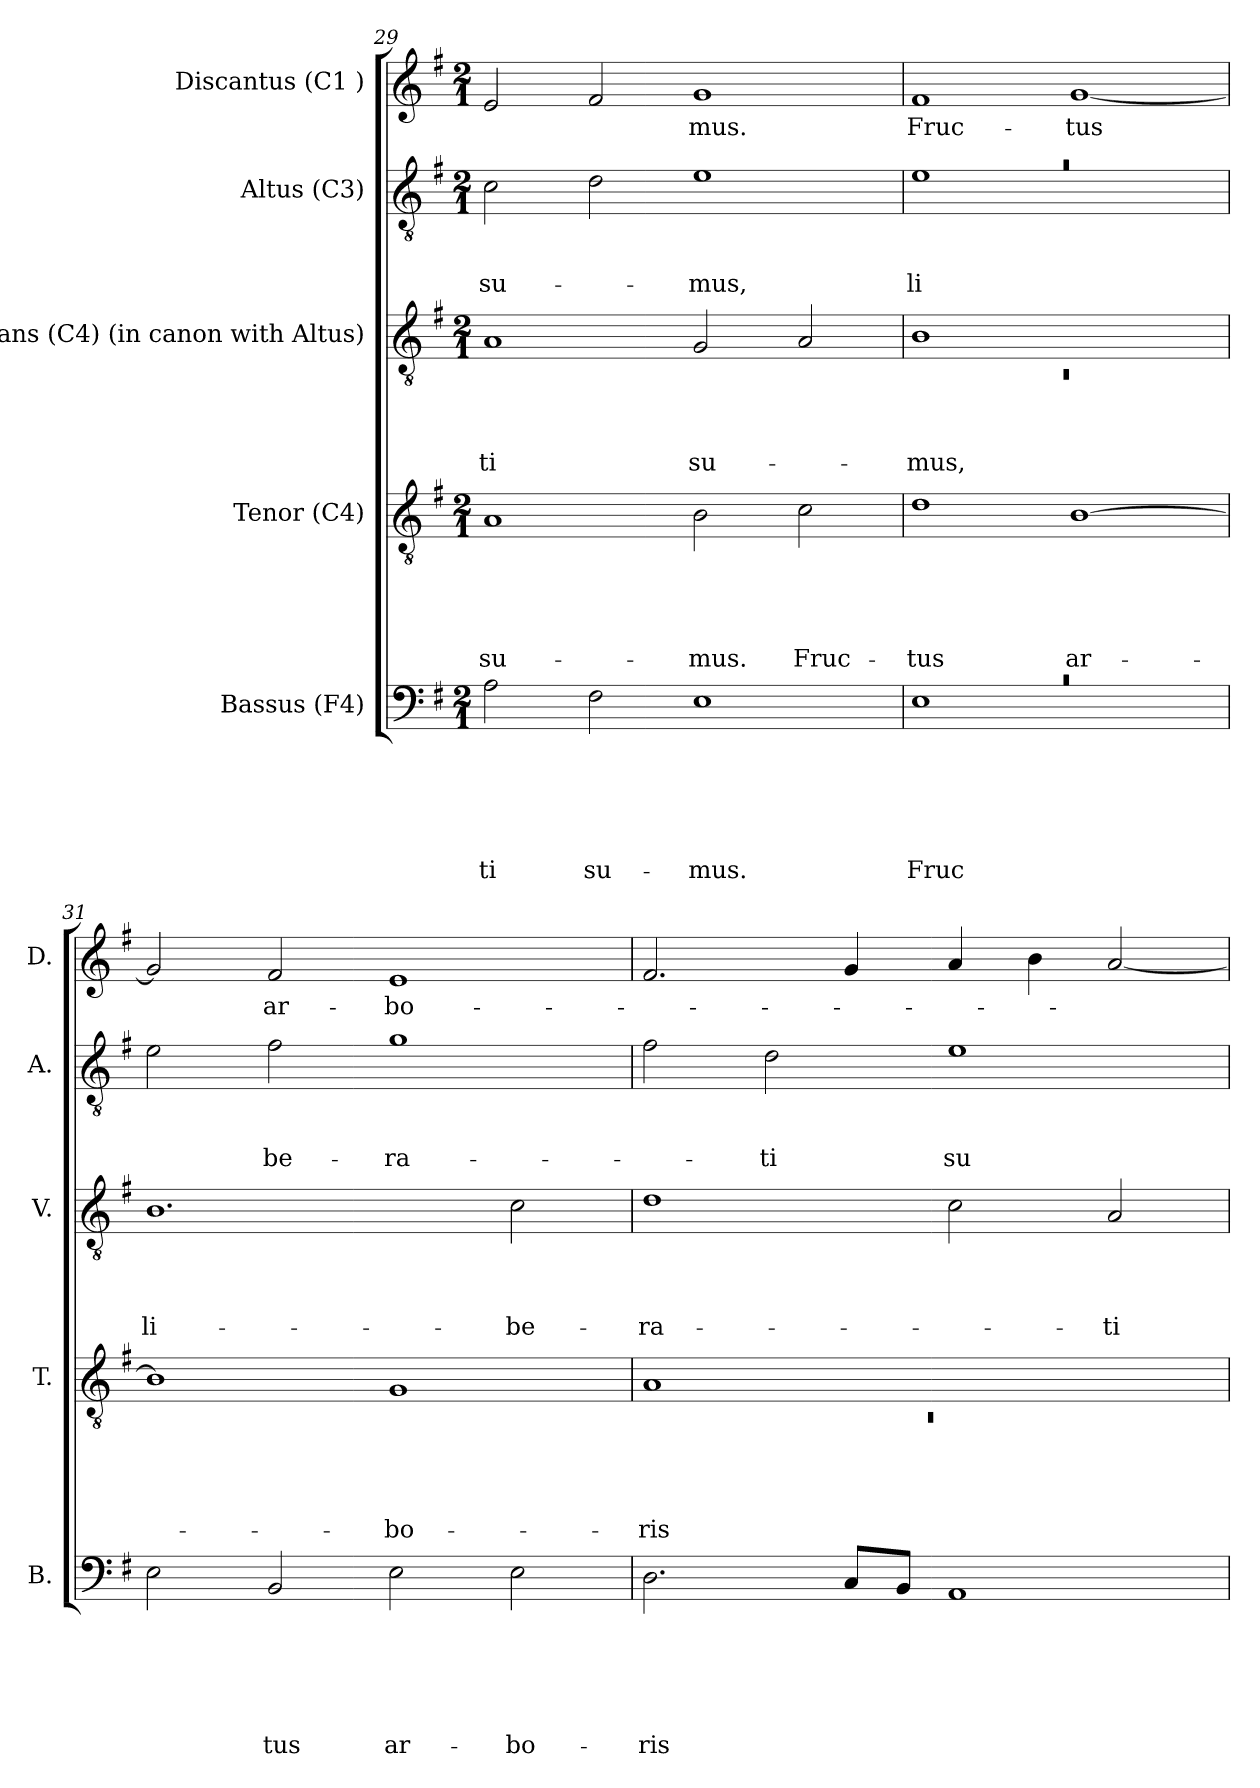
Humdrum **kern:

**kern	**text	**text	**text	**text	**text	**text	**kern	**text	**text	**text	**text	**text	**kern	**text	**text	**text	**text	**kern	**text	**text	**text	**kern	**text
*part5	*part5	*part5	*part5	*part5	*part5	*part5	*part4	*part4	*part4	*part4	*part4	*part4	*part3	*part3	*part3	*part3	*part3	*part2	*part2	*part2	*part2	*part1	*part1
*staff5	*staff5	*staff5	*staff5	*staff5	*staff5	*staff5	*staff4	*staff4	*staff4	*staff4	*staff4	*staff4	*staff3	*staff3	*staff3	*staff3	*staff3	*staff2	*staff2	*staff2	*staff2	*staff1	*staff1
*I"Bassus (F4)	*	*	*	*	*	*	*I"Tenor (C4)	*	*	*	*	*	*I"Vagans (C4) (in canon with Altus)	*	*	*	*	*I"Altus (C3)	*	*	*	*I"Discantus (C1 )	*
*I'B.	*	*	*	*	*	*	*I'T.	*	*	*	*	*	*I'V.	*	*	*	*	*I'A.	*	*	*	*I'D.	*
*clefF4	*	*	*	*	*	*	*clefGv2	*	*	*	*	*	*clefGv2	*	*	*	*	*clefGv2	*	*	*	*clefG2	*
*k[f#]	*	*	*	*	*	*	*k[f#]	*	*	*	*	*	*k[f#]	*	*	*	*	*k[f#]	*	*	*	*k[f#]	*
*G:	*	*	*	*	*	*	*G:	*	*	*	*	*	*G:	*	*	*	*	*G:	*	*	*	*G:	*
*M2/1	*	*	*	*	*	*	*M2/1	*	*	*	*	*	*M2/1	*	*	*	*	*M2/1	*	*	*	*M2/1	*
=29	=29	=29	=29	=29	=29	=29	=29	=29	=29	=29	=29	=29	=29	=29	=29	=29	=29	=29	=29	=29	=29	=29	=29
!	!	!	!	!	!	!LO:LY:b	!	!	!	!	!	!LO:LY:b	!	!	!	!	!LO:LY:b	!	!	!	!LO:LY:b	!	!
2A\	.	.	.	.	.	-ti	1A	.	.	.	.	su-	1A	.	.	.	-ti	2c\	.	.	su-	2e/	.
!	!	!	!	!	!	!LO:LY:b	!	!	!	!	!	!	!	!	!	!	!	!	!	!	!	!	!
2F#\	.	.	.	.	.	su-	.	.	.	.	.	.	.	.	.	.	.	2d\	.	.	.	2f#/	.
!	!	!	!	!	!	!LO:LY:b	!	!	!	!	!	!LO:LY:b	!	!	!	!	!LO:LY:b	!	!	!	!LO:LY:b	!	!LO:LY:b
1E	.	.	.	.	.	-mus.	2B\	.	.	.	.	-mus.	2G/	.	.	.	su-	1e	.	.	-mus,	1g	-mus.
!	!	!	!	!	!	!	!	!	!	!	!	!LO:LY:b	!	!	!	!	!	!	!	!	!	!	!
.	.	.	.	.	.	.	2c\	.	.	.	.	Fruc-	2A/	.	.	.	.	.	.	.	.	.	.
=30	=30	=30	=30	=30	=30	=30	=30	=30	=30	=30	=30	=30	=30	=30	=30	=30	=30	=30	=30	=30	=30	=30	=30
*	*	*	*	*	*	*	*	*	*	*	*	*	*^	*	*	*	*	*	*	*	*	*	*
!LO:N:vis=1	!	!	!	!	!	!LO:LY:b	!	!	!	!	!	!LO:LY:b	!	!LO:N:vis=1	!	!	!	!LO:LY:b	!LO:N:vis=1	!	!	!LO:LY:b:rj	!	!LO:LY:b
*^	*	*	*	*	*	*	*	*	*	*	*	*	*	*	*	*	*	*	*^	*	*	*	*	*
0rc	1E	.	.	.	.	.	Fruc-	1d	.	.	.	.	-tus	1B	0rC	.	.	.	-mus,	0ra	1e	.	.	li-	1f#	Fruc-
!	!	!	!	!	!	!	!	!	!	!	!	!	!LO:LY:b	!	!	!	!	!	!	!	!	!	!	!	!	!LO:LY:b
.	1ryy	.	.	.	.	.	.	[>1B	.	.	.	.	ar-	1ryy	.	.	.	.	.	.	1ryy	.	.	.	[<1g	-tus
*	*	*	*	*	*	*	*	*	*	*	*	*	*	*v	*v	*	*	*	*	*	*	*	*	*	*	*
=31	=31	=31	=31	=31	=31	=31	=31	=31	=31	=31	=31	=31	=31	=31	=31	=31	=31	=31	=31	=31	=31	=31	=31	=31	=31
!	!	!	!	!	!	!	!	!	!	!	!	!	!	!	!	!	!	!LO:LY:b:rj	!	!	!	!	!	!	!
*v	*v	*	*	*	*	*	*	*	*	*	*	*	*	*	*	*	*	*	*v	*v	*	*	*	*	*
2E\	.	.	.	.	.	.	1B]	.	.	.	.	.	1.B	.	.	.	li-	2e\	.	.	.	2g/]	.
!	!	!	!	!	!	!LO:LY:b	!	!	!	!	!	!	!	!	!	!	!	!	!	!	!LO:LY:b	!	!LO:LY:b
2BB/	.	.	.	.	.	-tus	.	.	.	.	.	.	.	.	.	.	.	2f#\	.	.	-be-	2f#/	ar-
!	!	!	!	!	!	!LO:LY:b	!	!	!	!	!	!LO:LY:b	!	!	!	!	!	!	!	!	!LO:LY:b	!	!LO:LY:b
2E\	.	.	.	.	.	ar-	1G	.	.	.	.	-bo-	.	.	.	.	.	1g	.	.	-ra-	1e	-bo-
!	!	!	!	!	!	!LO:LY:b	!	!	!	!	!	!	!	!	!	!	!LO:LY:b	!	!	!	!	!	!
2E\	.	.	.	.	.	-bo-	.	.	.	.	.	.	2c\	.	.	.	-be-	.	.	.	.	.	.
!!LO:LB:g=z
=32	=32	=32	=32	=32	=32	=32	=32	=32	=32	=32	=32	=32	=32	=32	=32	=32	=32	=32	=32	=32	=32	=32	=32
*	*	*	*	*	*	*	*^	*	*	*	*	*	*	*	*	*	*	*	*	*	*	*	*
!	!	!	!	!	!	!LO:LY:b	!	!LO:N:vis=1	!	!	!	!	!LO:LY:b	!	!	!	!	!LO:LY:b	!	!	!	!	!	!
2.D\	.	.	.	.	.	-ris	1A	0rC	.	.	.	.	-ris	1d	.	.	.	-ra-	2f#\	.	.	.	2.f#/	.
!	!	!	!	!	!	!	!	!	!	!	!	!	!	!	!	!	!	!	!	!	!	!LO:LY:b	!	!
.	.	.	.	.	.	.	.	.	.	.	.	.	.	.	.	.	.	.	2d\	.	.	-ti	.	.
8C/L	.	.	.	.	.	.	.	.	.	.	.	.	.	.	.	.	.	.	.	.	.	.	4g/	.
8BB/J	.	.	.	.	.	.	.	.	.	.	.	.	.	.	.	.	.	.	.	.	.	.	.	.
!	!	!	!	!	!	!	!	!	!	!	!	!	!	!	!	!	!	!	!	!	!	!LO:LY:b	!	!
1AA	.	.	.	.	.	.	1ryy	.	.	.	.	.	.	2c\	.	.	.	.	1e	.	.	su-	4a/	.
.	.	.	.	.	.	.	.	.	.	.	.	.	.	.	.	.	.	.	.	.	.	.	4b\	.
!	!	!	!	!	!	!	!	!	!	!	!	!	!	!	!	!	!	!LO:LY:b	!	!	!	!	!	!
.	.	.	.	.	.	.	.	.	.	.	.	.	.	2A/	.	.	.	-ti	.	.	.	.	[<2a/	.
*	*	*	*	*	*	*	*v	*v	*	*	*	*	*	*	*	*	*	*	*	*	*	*	*	*
=	=	=	=	=	=	=	=	=	=	=	=	=	=	=	=	=	=	=	=	=	=	=	=
*-	*-	*-	*-	*-	*-	*-	*-	*-	*-	*-	*-	*-	*-	*-	*-	*-	*-	*-	*-	*-	*-	*-	*-
